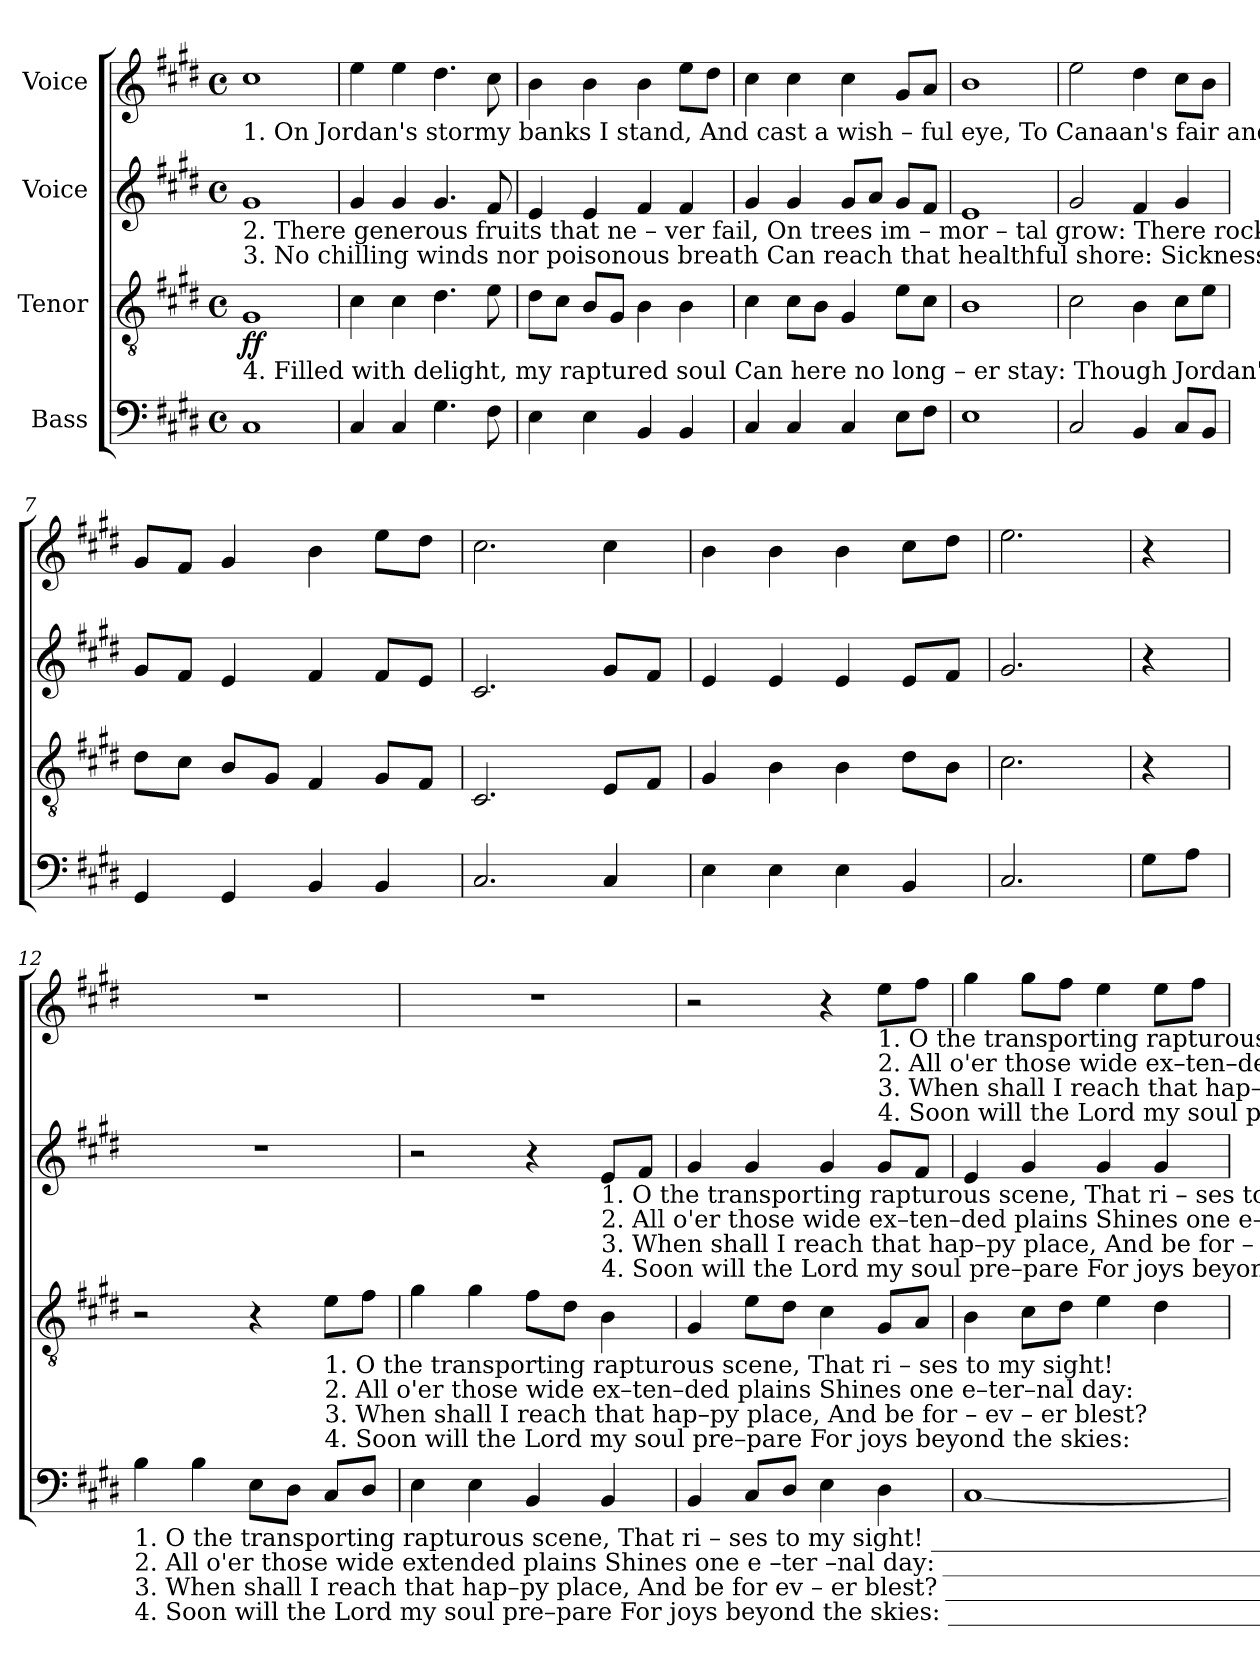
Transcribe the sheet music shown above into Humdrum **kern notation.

**kern	**kern	**dynam	**kern	**kern
*part4	*part3	*part3	*part2	*part1
*staff4	*staff3	*staff3	*staff2	*staff1
*I"Bass	*I"Tenor	*	*I"Voice	*I"Voice
*clefF4	*clefGv2	*	*clefG2	*clefG2
*k[f#c#g#d#]	*k[f#c#g#d#]	*	*k[f#c#g#d#]	*k[f#c#g#d#]
*M4/4	*M4/4	*	*M4/4	*M4/4
*met(c)	*met(c)	*	*met(c)	*met(c)
*MM100	*MM100	*	*MM100	*MM100
=1	=1	=1	=1	=1
!	!	!	!	!LO:TX:b:t=1. On     Jordan's  stormy  banks  I   stand,  And   cast    a      wish – ful     eye,     To   Canaan's    fair   and   hap – py   land,   Where my  pos-ses-sions  lie.
!	!	!	!LO:TX:b:t=2. There generous fruits that ne – ver  fail,  On   trees  im – mor  – tal    grow&colon;  There rocks and hills and brooks and  vales   With  milk and  honey    flow.	!
!	!	!	!LO:TX:b:t=3. No  chilling winds nor poisonous breath  Can  reach that  healthful    shore&colon;  Sickness  and    sor – row,  pain   and  death   Are   felt and feared no more.	!
!	!LO:TX:b:t=4. Filled with delight, my  raptured   soul   Can    here  no    long  –  er    stay&colon;  Though Jordan's waves around    me     roll,      Fearless  I'd  launch a – way.	!	!	!
!	!	!LO:DY:b	!	!
1C#!	1G#!	ff	1g#!	1cc#!
=2	=2	=2	=2	=2
4C#!/	4c#!\	.	4g#!/	4ee!\
4C#!/	4c#!\	.	4g#!/	4ee!\
4.G#!\	4.d#!\	.	4.g#!/	4.dd#!\
8F#!\	8e!\	.	8f#!/	8cc#!\
=3	=3	=3	=3	=3
4E!\	8d#!\L	.	4e!/	4b!\
.	8c#!\J	.	.	.
4E!\	8B!/L	.	4e!/	4b!\
.	8G#!/J	.	.	.
4BB!/	4B!\	.	4f#!/	4b!\
4BB!/	4B!\	.	4f#!/	8ee!\L
.	.	.	.	8dd#!\J
=4	=4	=4	=4	=4
4C#!/	4c#!\	.	4g#!/	4cc#!\
4C#!/	8c#!\L	.	4g#!/	4cc#!\
.	8B!\J	.	.	.
4C#!/	4G#!/	.	8g#!/L	4cc#!\
.	.	.	8a!/J	.
8E!\L	8e!\L	.	8g#!/L	8g#!/L
8F#!\J	8c#!\J	.	8f#!/J	8a!/J
=5	=5	=5	=5	=5
1E!	1B!	.	1e!	1b!
=6	=6	=6	=6	=6
2C#!/	2c#!\	.	2g#!/	2ee!\
4BB!/	4B!\	.	4f#!/	4dd#!\
8C#!/L	8c#!\L	.	4g#!/	8cc#!\L
8BB!/J	8e!\J	.	.	8b!\J
=7	=7	=7	=7	=7
4GG#!/	8d#!\L	.	8g#!/L	8g#!/L
.	8c#!\J	.	8f#!/J	8f#!/J
4GG#!/	8B!/L	.	4e!/	4g#!/
.	8G#!/J	.	.	.
4BB!/	4F#!/	.	4f#!/	4b!\
4BB!/	8G#!/L	.	8f#!/L	8ee!\L
.	8F#!/J	.	8e!/J	8dd#!\J
=8	=8	=8	=8	=8
2.C#!/	2.C#!/	.	2.c#!/	2.cc#!\
4C#!/	8E!/L	.	8g#!/L	4cc#!\
.	8F#!/J	.	8f#!/J	.
=9	=9	=9	=9	=9
4E!\	4G#!/	.	4e!/	4b!\
4E!\	4B!\	.	4e!/	4b!\
4E!\	4B!\	.	4e!/	4b!\
4BB!/	8d#!\L	.	8e!/L	8cc#!\L
.	8B!\J	.	8f#!/J	8dd#!\J
=10	=10	=10	=10	=10
2.C#!/	2.c#!\	.	2.g#!/	2.ee!\
!!LO:LB:g=z
=11	=11	=11	=11	=11
8G#!\L	4r	.	4r	4r
8A!\J	.	.	.	.
=12	=12	=12	=12	=12
!LO:TX:b:t=1. O        the  transporting rapturous scene, That   ri – ses   to   my       sight! ____________________________________________________________________________	!	!	!	!
!LO:TX:b:t=2. All     o'er those wide   extended  plains  Shines one  e –ter –nal        day&colon; ____________________________________________________________________________	!	!	!	!
!LO:TX:b:t=3. When shall  I reach that  hap–py  place,  And    be   for   ev – er       blest? ____________________________________________________________________________	!	!	!	!
!LO:TX:b:t=4. Soon   will  the  Lord my soul  pre–pare   For   joys  beyond   the     skies&colon; ____________________________________________________________________________	!	!	!	!
4B!\	2r	.	1r	1r
4B!\	.	.	.	.
8E!\L	4r	.	.	.
8D#!\J	.	.	.	.
!	!LO:TX:b:t=1.  O       the  transporting  rapturous scene,  That  ri –  ses   to   my    sight!	!	!	!
!	!LO:TX:b:t=2. All     o'er  those wide ex–ten–ded plains   Shines  one  e–ter–nal     day&colon;	!	!	!
!	!LO:TX:b:t=3. When  shall  I  reach  that  hap–py  place, And   be   for – ev – er    blest?	!	!	!
!	!LO:TX:b:t=4. Soon   will  the  Lord  my  soul   pre–pare   For  joys  beyond   the  skies&colon;	!	!	!
8C#!/L	8e!\L	.	.	.
8D#!/J	8f#!\J	.	.	.
=13	=13	=13	=13	=13
4E!\	4g#!\	.	2r	1r
4E!\	4g#!\	.	.	.
4BB!/	8f#!\L	.	4r	.
.	8d#!\J	.	.	.
!	!	!	!LO:TX:b:t=1.  O       the  transporting  rapturous scene,  That  ri –  ses   to   my    sight!	!
!	!	!	!LO:TX:b:t=2. All     o'er  those wide ex–ten–ded plains   Shines  one  e–ter–nal     day&colon;	!
!	!	!	!LO:TX:b:t=3. When  shall  I  reach  that  hap–py  place, And   be   for – ev – er    blest?	!
!	!	!	!LO:TX:b:t=4. Soon   will  the  Lord  my  soul   pre–pare   For  joys  beyond   the  skies&colon;	!
4BB!/	4B!\	.	8e!/L	.
.	.	.	8f#!/J	.
=14	=14	=14	=14	=14
4BB!/	4G#!/	.	4g#!/	2r
8C#!/L	8e!\L	.	4g#!/	.
8D#!/J	8d#!\J	.	.	.
4E!\	4c#!\	.	4g#!/	4r
!	!	!	!	!LO:TX:b:t=1.  O       the  transporting rapturous scene, That   ri – ses   to my sight!  Sweet fields arrayed in living  green,
!	!	!	!	!LO:TX:b:t=2. All     o'er those wide ex–ten–ded plains Shines one  e–ter–nal  day&colon;  There God the Son for  ev– er reigns,
!	!	!	!	!LO:TX:b:t=3. When shall  I  reach  that  hap–py place, And   be  for   ev – er blest?  When shall I see my  Father's  face,
!	!	!	!	!LO:TX:b:t=4. Soon  will  the Lord  my  soul  pre–pare  For  joys  beyond the skies&colon; Where never–ceasing pleasures roll,
4D#!\	8G#!/L	.	8g#!/L	8ee!\L
.	8A!/J	.	8f#!/J	8ff#!\J
=15	=15	=15	=15	=15
[1C#!	4B!\	.	4e!/	4gg#!\
.	8c#!\L	.	4g#!/	8gg#!\L
.	8d#!\J	.	.	8ff#!\J
.	4e!\	.	4g#!/	4ee!\
.	4d#!\	.	4g#!/	8ee!\L
.	.	.	.	8ff#!\J
=	=	=	=	=
*-	*-	*-	*-	*-
